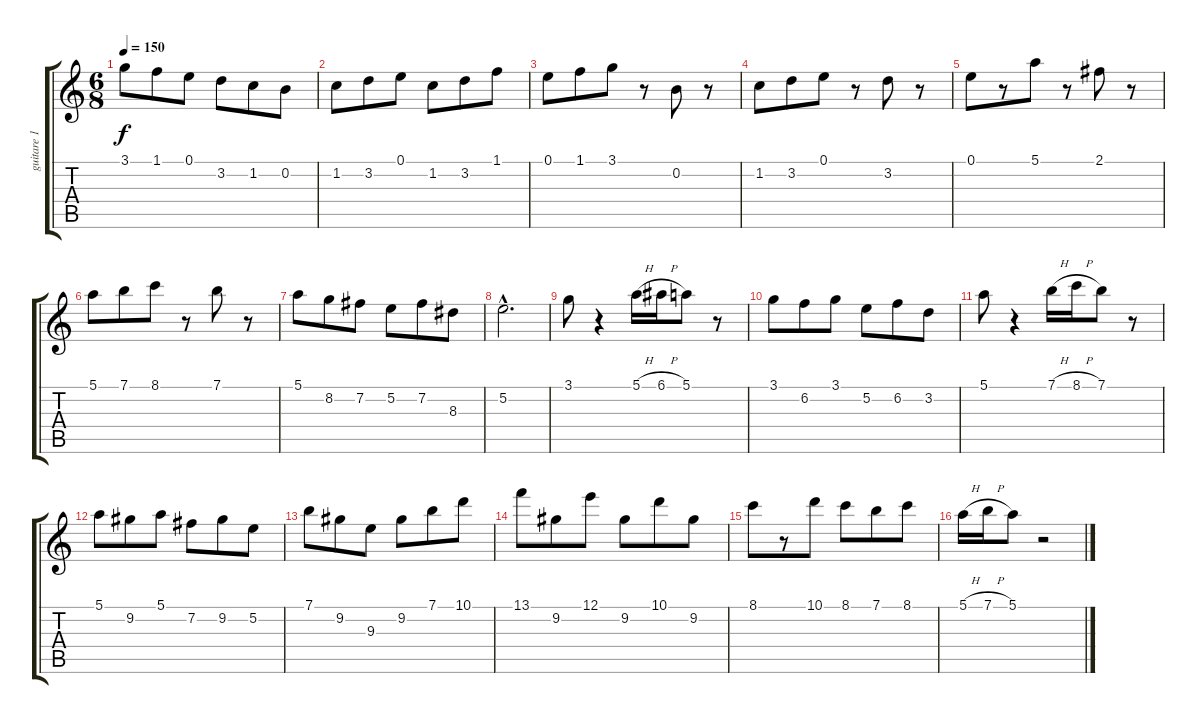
\track ("guitare 1" "guitare 1") {instrument acousticguitarnylon}
\staff {score tabs}
\tuning (E4 B3 G3 D3 A2 E2) {hide}
\ts (6 8)
\tempo 150
\clef g2
\ks c
3.1.8{dy f} 1.1.8 0.1.8 3.2.8 1.2.8 0.2.8 |
1.2.8 3.2.8 0.1.8 1.2.8 3.2.8 1.1.8 |
0.1.8 1.1.8 3.1.8 r.8 0.2.8 r.8 |
1.2.8 3.2.8 0.1.8 r.8 3.2.8 r.8 |
0.1.8 r.8 5.1.8 r.8 2.1.8 r.8 |
5.1.8 7.1.8 8.1.8 r.8 7.1.8 r.8 |
5.1.8 8.2.8 7.2.8 5.2.8 7.2.8 8.3.8 |
5.2{hac}.2{d} |
3.1.8 r.4 5.1{h}.16 6.1{h}.16 5.1.8 r.8 |
3.1.8 6.2.8 3.1.8 5.2.8 6.2.8 3.2.8 |
5.1.8 r.4 7.1{h}.16 8.1{h}.16 7.1.8 r.8 |
5.1.8 9.2.8 5.1.8 7.2.8 9.2.8 5.2.8 |
7.1.8 9.2.8 9.3.8 9.2.8 7.1.8 10.1.8 |
13.1.8 9.2.8 12.1.8 9.2.8 10.1.8 9.2.8 |
8.1.8 r.8 10.1.8 8.1.8 7.1.8 8.1.8 |
5.1{h}.16 7.1{h}.16 5.1.8 r.2
